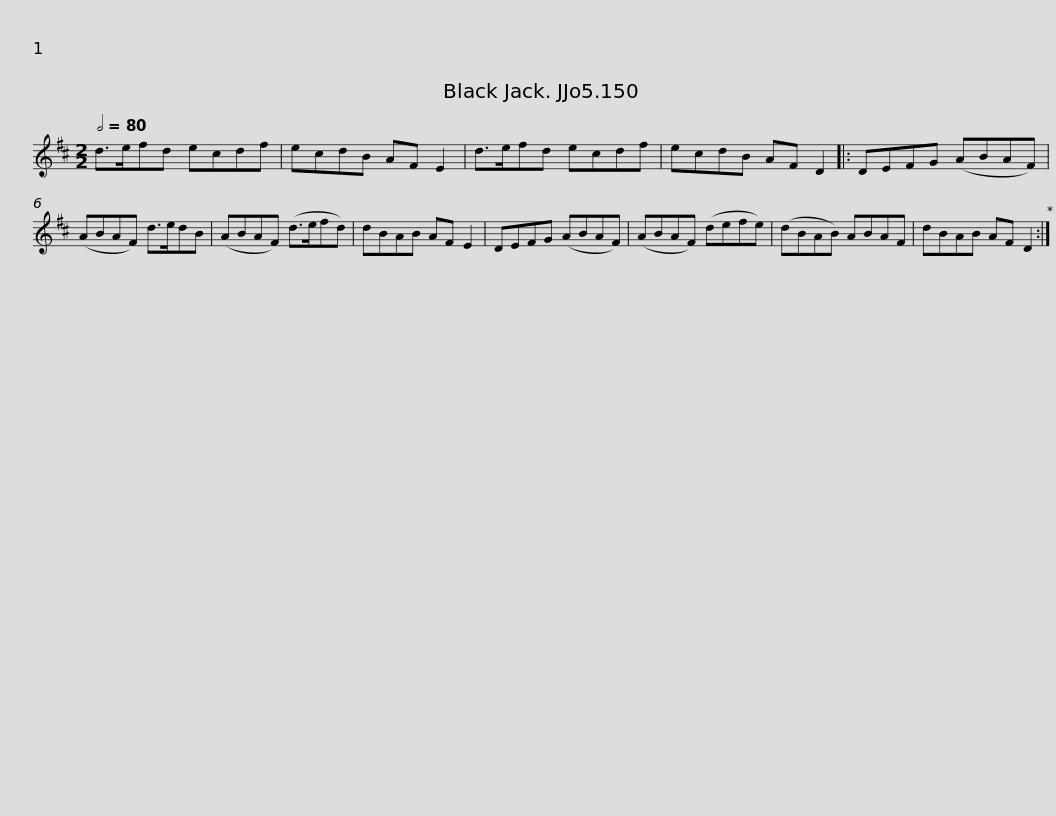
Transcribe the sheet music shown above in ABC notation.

X:1
L:1/8
Q:1/2=80
M:2/2
I:linebreak $
K:D
V:1 treble
V:1
 d>efd ecdf | ecdB AF E2 | d>efd ecdf | ecdB AF D2 |: DEFG (ABAF) |$ %5
 (ABAF) d>edB | (ABAF) (d>efd) | dBAB AF E2 | DEFG (ABAF) | (ABAF) (defe) |$ %10
 (dBAB) ABAF | dBAB AF D2 :| %12
